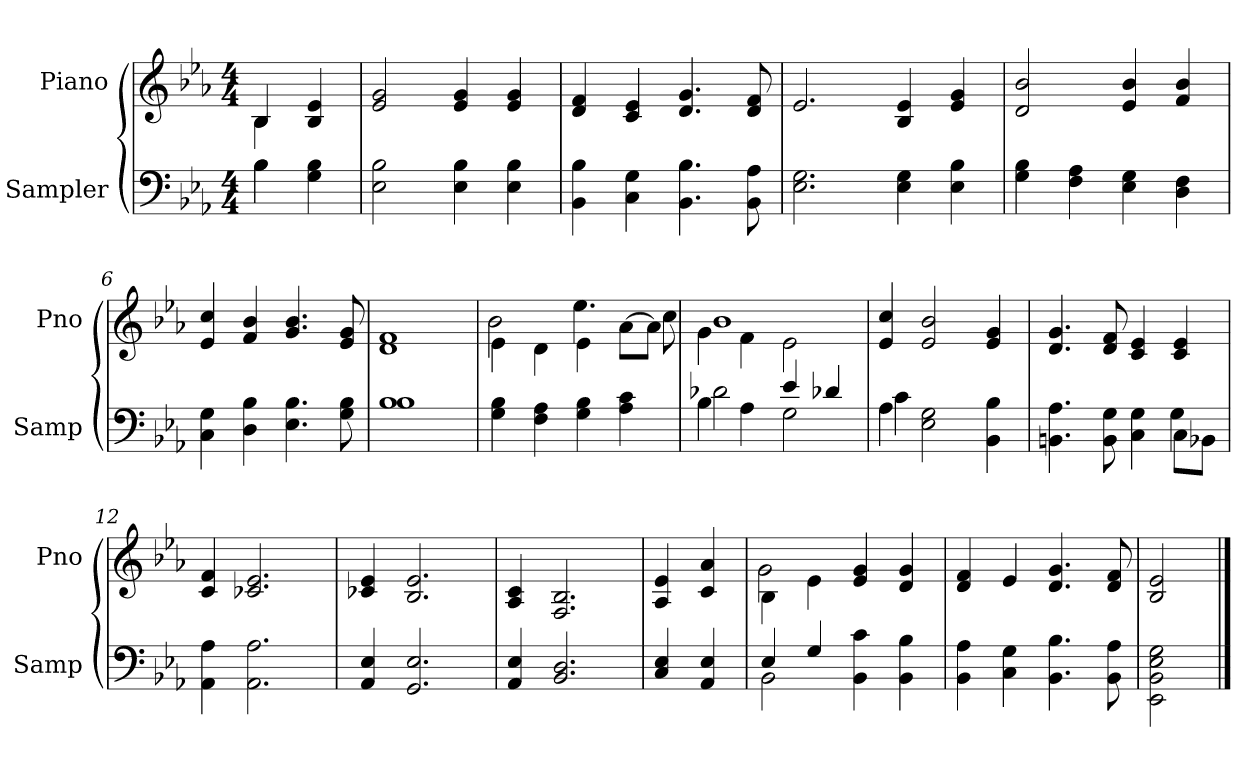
**kern	**kern
*part2	*part1
*staff2	*staff1
*I"Sampler	*I"Piano
*I'Samp	*I'Pno
*clefF4	*clefG2
*k[b-e-a-]	*k[b-e-a-]
*E-:	*E-:
*M4/4	*M4/4
=1	=1
*^	*^
4B-\	4B-	4B-/	4B-
4G\ 4B-\	4ryy	4B- 4e-	4ryy
*v	*v	*	*
*	*v	*v
=2	=2
2E-\ 2B-\	2e- 2g
4E-\ 4B-\	4e-/ 4g/
4E-\ 4B-\	4e-/ 4g/
=3	=3
4BB-\ 4B-\	4d/ 4f/
4C\ 4G\	4c/ 4e-/
4.BB-\ 4.B-\	4.d/ 4.g/
8BB-\ 8A-\	8d/ 8f/
=4	=4
2.E-\ 2.G\	2.e-/
4E-\ 4G\	4B-/ 4e-/
4E-\ 4B-\	4e-/ 4g/
=5	=5
4G\ 4B-\	2d/ 2b-/
4F\ 4A-\	.
4E-\ 4G\	4e-/ 4b-/
4D\ 4F\	4f/ 4b-/
=6	=6
4C\ 4G\	4e-/ 4cc/
4D\ 4B-\	4f/ 4b-/
4.E-\ 4.B-\	4.g/ 4.b-/
8G\ 8B-\	8e-/ 8g/
=7	=7
*^	*
1B-\	1B-	1d/ 1f/
*v	*v	*
=8	=8
*	*^
4G\ 4B-\	4e-\	2b-
4F\ 4A-\	4d\	.
4G\ 4B-\	4e-\	4.ee-
4A-\ 4c\	[8a-\L	.
.	8a-\J]	8cc
=9	=9	=9
*^	*	*
4B-\	2d-	4g\	1b-
4A-\	.	4f\	.
4e-/	2G	2e-\	.
4d-X/	.	.	.
*	*	*v	*v
=10	=10	=10
4A-\	4c	4e-/ 4cc/
2E-\ 2G\	2.ryy	2e-/ 2b-/
4BB-\ 4B-\	.	4e-/ 4g/
=11	=11	=11
4.BBn\ 4.A-\	2.ryy	4.d/ 4.g/
8BB\ 8G\	.	8d/ 8f/
4C\ 4G\	.	4c/ 4e-/
8C\L	4G	4c/ 4e-/
8BB-X\J	.	.
*v	*v	*
=12	=12
4AA-\ 4A-\	4c/ 4f/
2.AA-\ 2.A-\	2.c-X/ 2.e-/
=13	=13
4AA-/ 4E-/	4c-X/ 4e-/
2.GG/ 2.E-/	2.B-/ 2.e-/
=14	=14
4AA-/ 4E-/	4A-/ 4c/
2.BB-/ 2.D/	2.F/ 2.B-/
=15	=15
4C/ 4E-/	4A- 4e-
4AA-/ 4E-/	4c 4a-
=16	=16
*^	*^
4E-/	2BB-	4B-\	2g
4G/	.	4e-\	.
4BB-\ 4c\	2ryy	4e-/ 4g/	2ryy
4BB-\ 4B-\	.	4d/ 4g/	.
*v	*v	*	*
*	*v	*v
=17	=17
4BB-\ 4A-\	4d/ 4f/
4C\ 4G\	4e-/
4.BB-\ 4.B-\	4.d/ 4.g/
8BB-\ 8A-\	8d/ 8f/
=18	=18
2EE-\ 2BB-\ 2E-\ 2G\	2B-/ 2e-/
==	==
*-	*-
